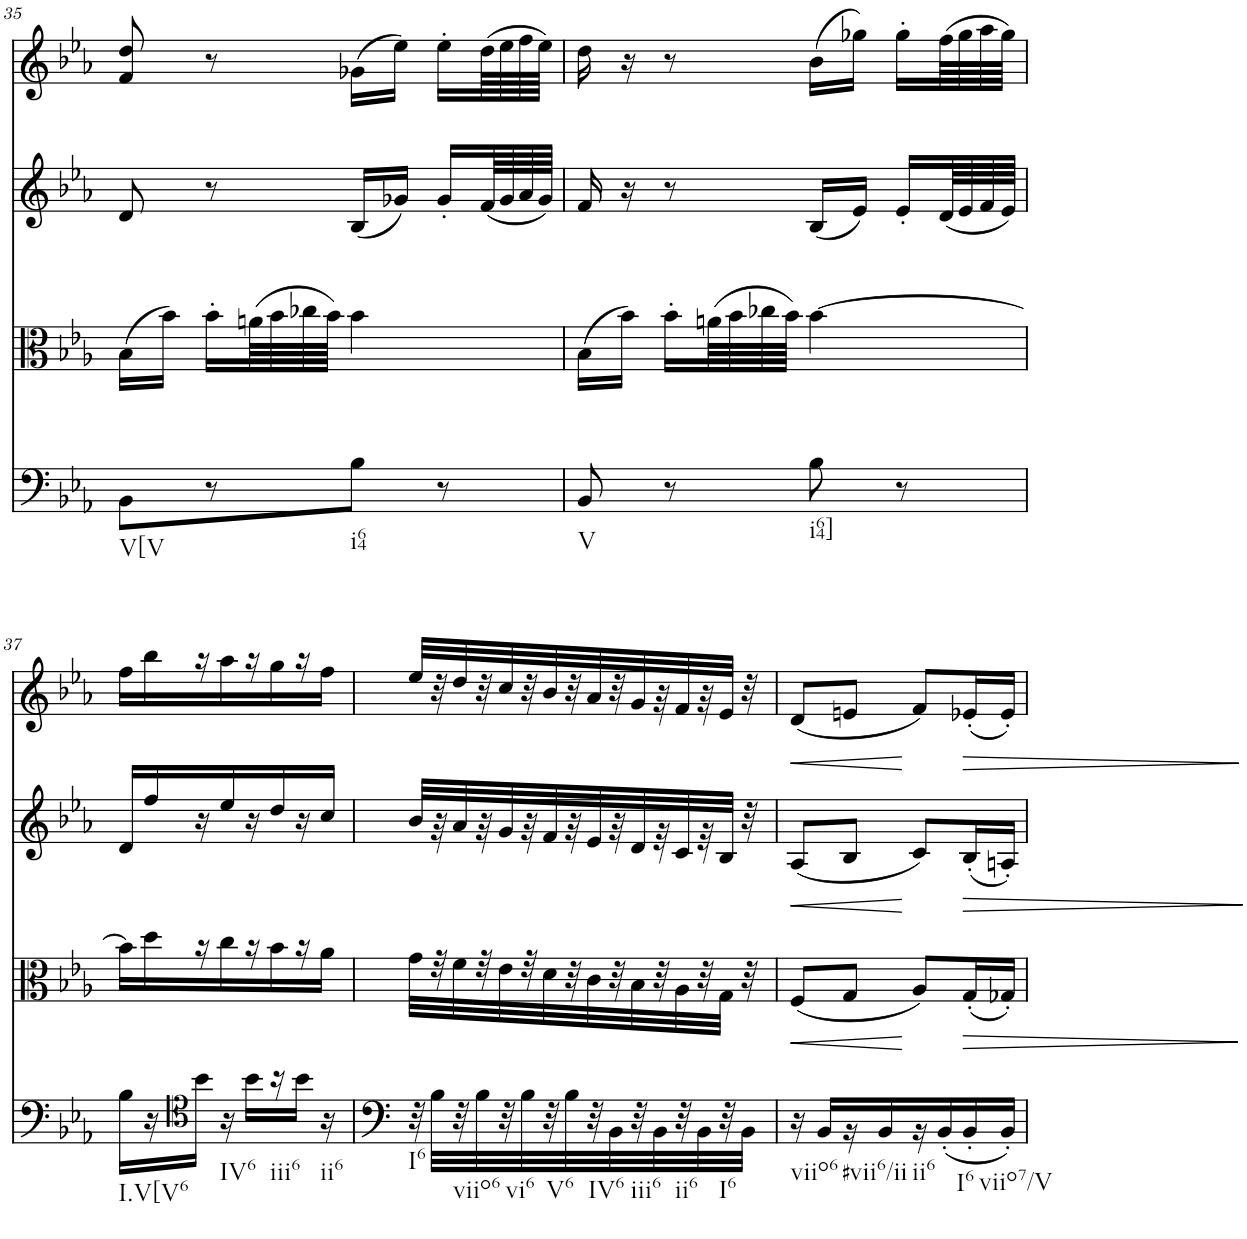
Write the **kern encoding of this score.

**kern	**kern	**dynam	**kern	**dynam	**kern	**dynam
*part4	*part3	*part3	*part2	*part2	*part1	*part1
*staff4	*staff3	*staff3	*staff2	*staff2	*staff1	*staff1
*I"Violoncello	*I"Viola	*	*I"Violin II	*	*I"Violin I	*
*I'Vc	*I'Vla	*	*I'Vln	*	*I'Vln	*
!!LO:PB:g=z
*clefF4	*clefC3	*	*clefG2	*	*clefG2	*
*k[b-e-a-]	*k[b-e-a-]	*	*k[b-e-a-]	*	*k[b-e-a-]	*
*E-:	*E-:	*	*E-:	*	*E-:	*
*M2/4	*M2/4	*	*M2/4	*	*M2/4	*
=35	=35	=35	=35	=35	=35	=35
!LO:TX:b:t=V[V	!	!	!	!	!	!
8BB-\L	(16B-\LL	.	8d/	.	8f/ 8dd/	.
.	16b-\JJ)	.	.	.	.	.
8r	16b-'\LL	.	8r	.	8r	.
.	(64an\LL	.	.	.	.	.
.	64b-\	.	.	.	.	.
.	64cc-X\	.	.	.	.	.
.	64b-\JJJJ)	.	.	.	.	.
!LO:TX:b:t=i64	!	!	!	!	!	!
8B-\J	4b-\	.	(16B-/LL	.	(16g-X\LL	.
.	.	.	16g-X/JJ)	.	16ee-\JJ)	.
8r	.	.	16g-'/LL	.	16ee-'\LL	.
.	.	.	(64f/LL	.	(64dd\LL	.
.	.	.	64g-/	.	64ee-\	.
.	.	.	64a-/	.	64ff\	.
.	.	.	64g-/JJJJ)	.	64ee-\JJJJ)	.
=36	=36	=36	=36	=36	=36	=36
!LO:TX:b:t=V	!	!	!	!	!	!
8BB-/	(16B-\LL	.	16f/	.	16dd\	.
.	16b-\JJ)	.	16r	.	16r	.
8r	16b-'\LL	.	8r	.	8r	.
.	(64an\LL	.	.	.	.	.
.	64b-\	.	.	.	.	.
.	64cc-X\	.	.	.	.	.
.	64b-\JJJJ)	.	.	.	.	.
!LO:TX:b:t=i64]	!	!	!	!	!	!
8B-\	[4b-\	.	(16B-/LL	.	(16b-\LL	.
.	.	.	16e-/JJ)	.	16gg-X\JJ)	.
8r	.	.	16e-'/LL	.	16gg-'\LL	.
.	.	.	(64d/LL	.	(64ff\LL	.
.	.	.	64e-/	.	64gg-\	.
.	.	.	64f/	.	64aa-\	.
.	.	.	64e-/JJJJ)	.	64gg-\JJJJ)	.
!!LO:LB:g=z
=37	=37	=37	=37	=37	=37	=37
!LO:TX:b:t=I.V[V6	!	!	!	!	!	!
16B-\LL	16b-\LL]	.	16d/LL	.	16ff\LL	.
16r	16dd\	.	16ff/	.	16bb-\	.
*clefC4	*	*	*	*	*	*
16b-\JJ	16r	.	16r	.	16r	.
!LO:TX:b:t=IV6	!	!	!	!	!	!
16r	16cc\	.	16ee-/	.	16aa-\	.
16b-\LL	16r	.	16r	.	16r	.
!LO:TX:b:t=iii6	!	!	!	!	!	!
16r	16b-\	.	16dd/	.	16gg\	.
16b-\JJ	16r	.	16r	.	16r	.
!LO:TX:b:t=ii6	!	!	!	!	!	!
16r	16a-\JJ	.	16cc/JJ	.	16ff\JJ	.
=38	=38	=38	=38	=38	=38	=38
!LO:TX:b:t=I6	!	!	!	!	!	!
32r	32g\LLL	.	32b-/LLL	.	32ee-/LLL	.
32B-\LLL	32r	.	32r	.	32r	.
!LO:TX:b:t=viio6	!	!	!	!	!	!
32r	32f\	.	32a-/	.	32dd/	.
32B-\	32r	.	32r	.	32r	.
!LO:TX:b:t=vi6	!	!	!	!	!	!
32r	32e-\	.	32g/	.	32cc/	.
32B-\	32r	.	32r	.	32r	.
!LO:TX:b:t=V6	!	!	!	!	!	!
32r	32d\	.	32f/	.	32b-/	.
32B-\	32r	.	32r	.	32r	.
!LO:TX:b:t=IV6	!	!	!	!	!	!
32r	32c\	.	32e-/	.	32a-/	.
32BB-\	32r	.	32r	.	32r	.
!LO:TX:b:t=iii6	!	!	!	!	!	!
32r	32B-\	.	32d/	.	32g/	.
32BB-\	32r	.	32r	.	32r	.
!LO:TX:b:t=ii6	!	!	!	!	!	!
32r	32A-\	.	32c/	.	32f/	.
32BB-\	32r	.	32r	.	32r	.
!LO:TX:b:t=I6	!	!	!	!	!	!
32r	32G\JJJ	.	32B-/JJJ	.	32e-/JJJ	.
32BB-\JJJ	32r	.	32r	.	32r	.
=39	=39	=39	=39	=39	=39	=39
!LO:TX:b:t=viio6	!	!	!	!	!	!
!	!	!LO:HP:b	!	!LO:HP:b	!	!LO:HP:b
16r	(8F/L	<	(8A-/L	<	(8d/L	<
16BB-/LL	.	.	.	.	.	.
!LO:TX:b:t=#vii6/ii	!	!	!	!	!	!
16r	8G/J	.	8B-/J	.	8en/J	.
16BB-/	.	.	.	.	.	.
!LO:TX:b:t=ii6	!	!	!	!	!	!
16r	8A-/L)	.	8c/L)	.	8f/L)	.
(16BB-'/	.	.	.	.	.	.
!LO:TX:b:t=I6	!	!	!	!	!	!
16BB-'/	(16G'/L	.	(16B-'/L	.	(16e-X'/L	.
!LO:TX:b:t=viio7/V	!	!	!	!	!	!
16BB-'/JJ)	16G-X'/JJ)	.	16An'/JJ)	.	16e-'/JJ)	.
.	.	[	.	[	.	[
=	=	=	=	=	=	=
*-	*-	*-	*-	*-	*-	*-
